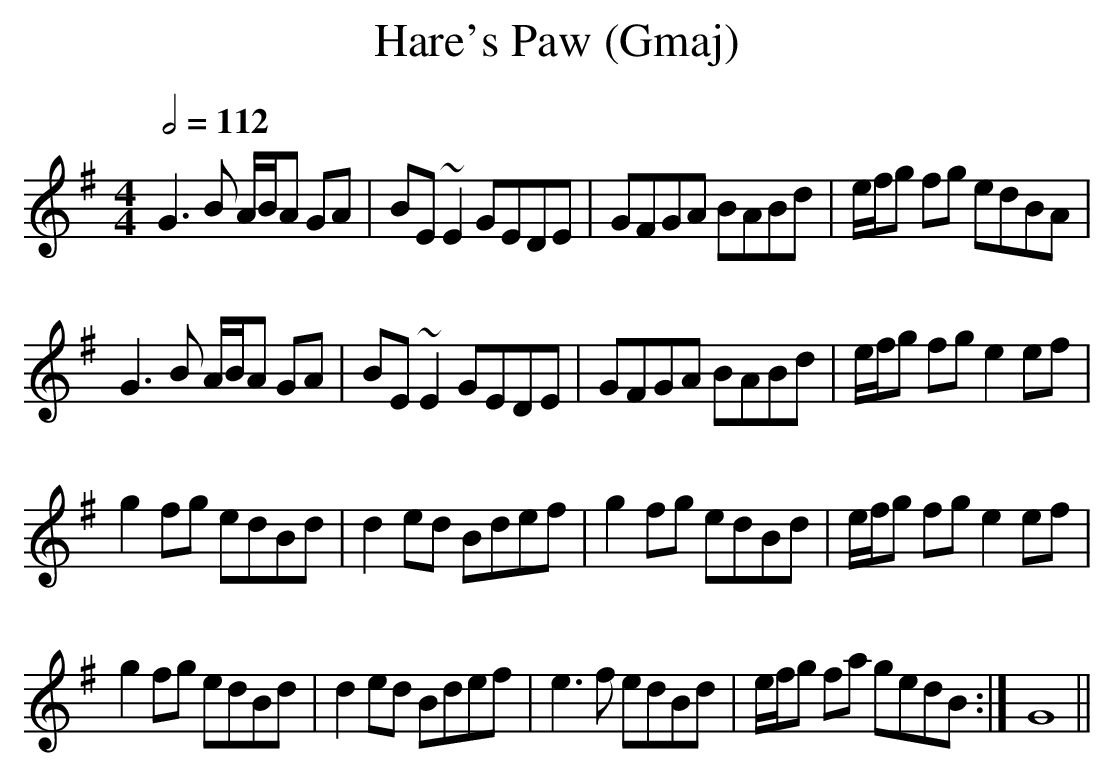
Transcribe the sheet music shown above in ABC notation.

X:1
T:Hare's Paw (Gmaj) %1
Q:1/2=112
M:4/4
L:1/8
K:Gmaj
G3B A/B/A GA|BE~E2 GEDE|GFGA BABd|e/f/g fg edBA|
G3B A/B/A GA|BE~E2 GEDE|GFGA BABd|e/f/g fg e2ef|
g2fg edBd|d2 ed Bdef|g2fg edBd|e/f/g fg e2ef|
g2fg edBd|d2 ed Bdef|e3f edBd|e/f/g fa gedB:|G8||
